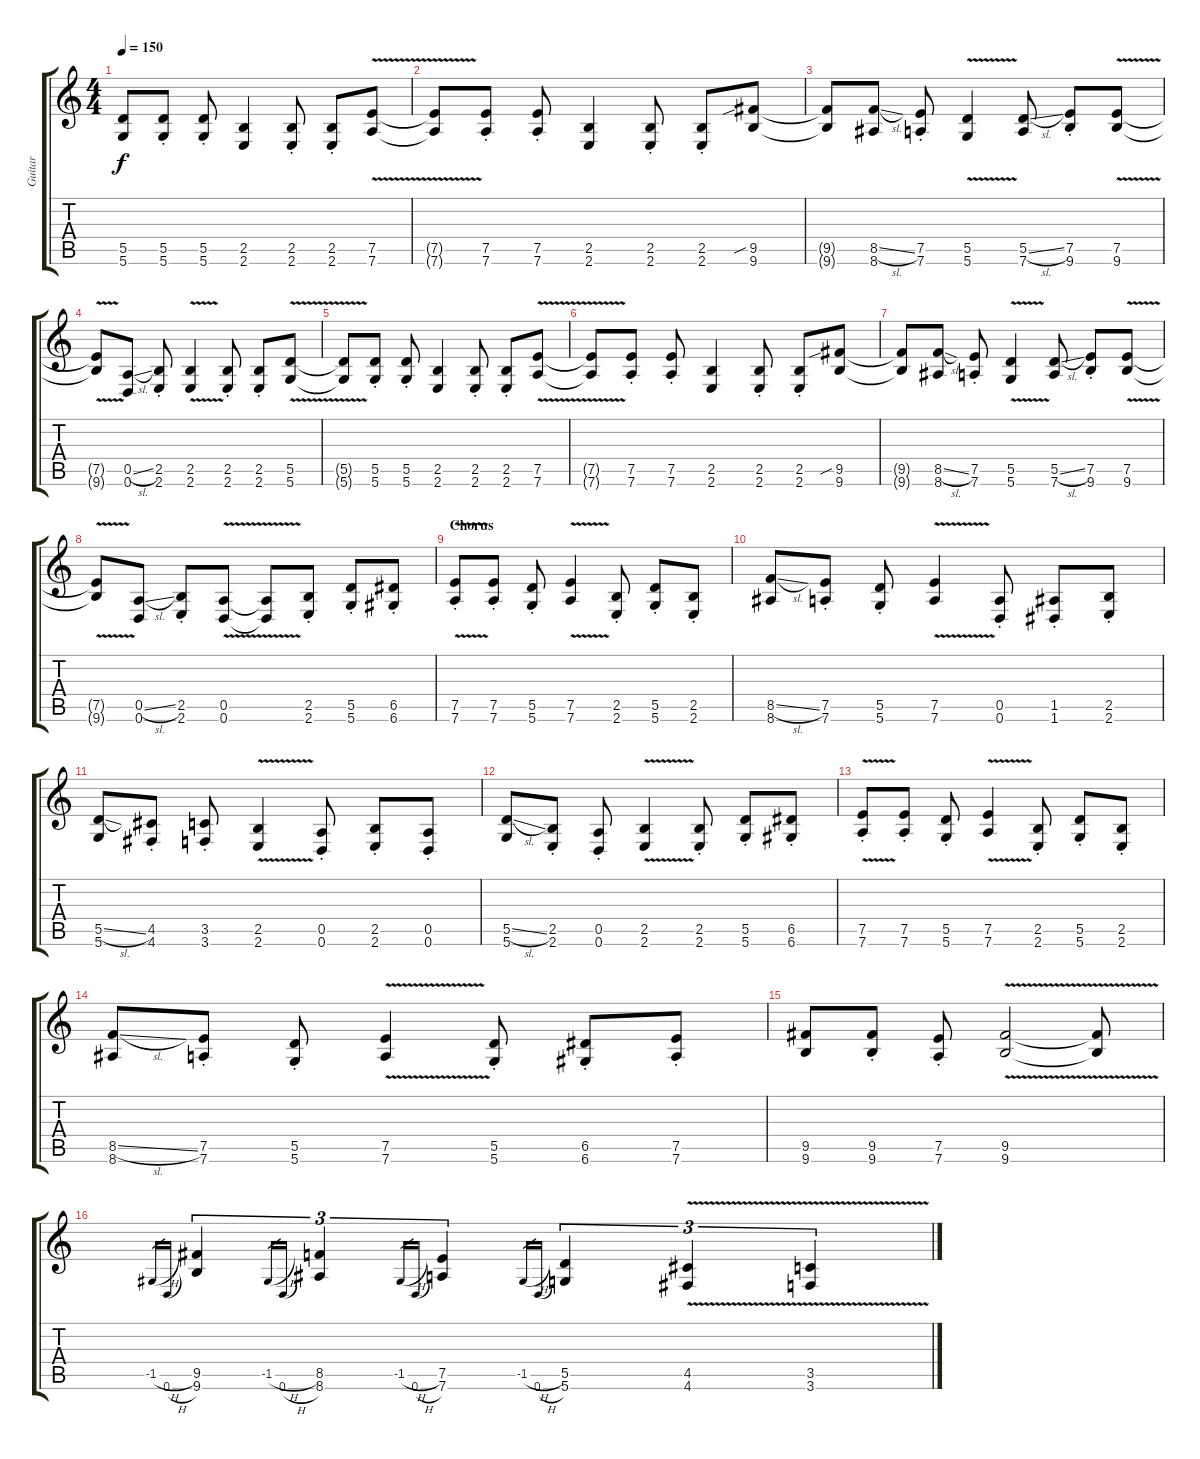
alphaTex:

\track ("Guitar " "Guitar ") {instrument distortionguitar}
\staff {score tabs}
\tuning (E4 B3 G3 D3 A2 D2) {hide}
\ts (4 4)
\tempo 150
\clef g2
\ks c
(5.5{t} 5.6{t}).8{dy f} (5.5{st} 5.6).8 (5.5{st} 5.6).8 (2.5 2.6).4 (2.5{st} 2.6).8 (2.5{st} 2.6).8 (7.5{v} 7.6{v}).8 |
(7.5{t} 7.6{t}).8 (7.5{st} 7.6).8 (7.5{st} 7.6).8 (2.5 2.6).4 (2.5{st} 2.6).8 (2.5{st} 2.6).8 (9.5{sib} 9.6).8 |
(9.5{t} 9.6{t}).8 (8.5{sl} 8.6).8 (7.5{st} 7.6).8 (5.5{v} 5.6{v}).4 (5.5{sl} 7.6).8 (7.5{st} 9.6).8 (7.5{v} 9.6{v}).8 |
(7.5{t} 9.6{t}).8 (0.5{sl} 0.6).8 (2.5{st} 2.6).8 (2.5 2.6{v}).4 (2.5{st} 2.6).8 (2.5{st} 2.6).8 (5.5{v} 5.6{v}).8 |
(5.5{t} 5.6{t}).8 (5.5{st} 5.6).8 (5.5{st} 5.6).8 (2.5 2.6).4 (2.5{st} 2.6).8 (2.5{st} 2.6).8 (7.5{v} 7.6{v}).8 |
(7.5{t} 7.6{t}).8 (7.5{st} 7.6).8 (7.5{st} 7.6).8 (2.5 2.6).4 (2.5{st} 2.6).8 (2.5{st} 2.6).8 (9.5{sib} 9.6).8 |
(9.5{t} 9.6{t}).8 (8.5{sl} 8.6).8 (7.5{st} 7.6).8 (5.5{v} 5.6{v}).4 (5.5{sl} 7.6).8 (7.5{st} 9.6).8 (7.5{v} 9.6{v}).8 |
(7.5{t} 9.6{t}).8 (0.5{sl} 0.6).8 (2.5{st} 2.6).8 (0.5 0.6{v}).8 (0.5{t} 0.6{t}).8 (2.5{st} 2.6).8 (5.5{st} 5.6).8 (6.5{st} 6.6).8 |
\section ("" "Chorus")
(7.5{v st} 7.6{v}).8 (7.5{st} 7.6).8 (5.5{st} 5.6).8 (7.5{v} 7.6{v}).4 (2.5{st} 2.6).8 (5.5{st} 5.6).8 (2.5{st} 2.6).8 |
(8.5{sl} 8.6).8 (7.5{st} 7.6).8 (5.5{st} 5.6).8 (7.5{v} 7.6{v}).4 (0.5{st} 0.6).8 (1.5{st} 1.6).8 (2.5{st} 2.6).8 |
(5.5{sl} 5.6).8 (4.5{st} 4.6).8 (3.5{st} 3.6).8 (2.5{v} 2.6{v}).4 (0.5{st} 0.6).8 (2.5{st} 2.6).8 (0.5{st} 0.6).8 |
(5.5{sl} 5.6).8 (2.5{st} 2.6).8 (0.5{st} 0.6).8 (2.5{v} 2.6{v}).4 (2.5{st} 2.6).8 (5.5{st} 5.6).8 (6.5{st} 6.6).8 |
(7.5{v st} 7.6{v}).8 (7.5{st} 7.6).8 (5.5{st} 5.6).8 (7.5{v} 7.6{v}).4 (2.5{st} 2.6).8 (5.5{st} 5.6).8 (2.5{st} 2.6).8 |
(8.5{sl} 8.6).8 (7.5{st} 7.6).8 (5.5{st} 5.6).8 (7.5{v} 7.6{v}).4 (5.5{st} 5.6).8 (6.5{st} 6.6).8 (7.5{st} 7.6).8 |
(9.5 9.6).8 (9.5{st} 9.6).8 (7.5{st} 7.6).8 (9.5{v} 9.6{v}).2 (9.5{t} 9.6{t}).8 |
-1.5{h}.16{gr} 0.6{h}.16{gr} (9.5 9.6).4{tu (3 2)} -1.5{h}.16{gr} 0.6{h}.16{gr} (8.5 8.6).4{tu (3 2)} -1.5{h}.16{gr} 0.6{h}.16{gr} (7.5 7.6).4{tu (3 2)} -1.5{h}.16{gr} 0.6{h}.16{gr} (5.5 5.6).4{tu (3 2)} (4.5{v} 4.6{v}).4{tu (3 2)} (3.5{v} 3.6{v}).4{tu (3 2)}
